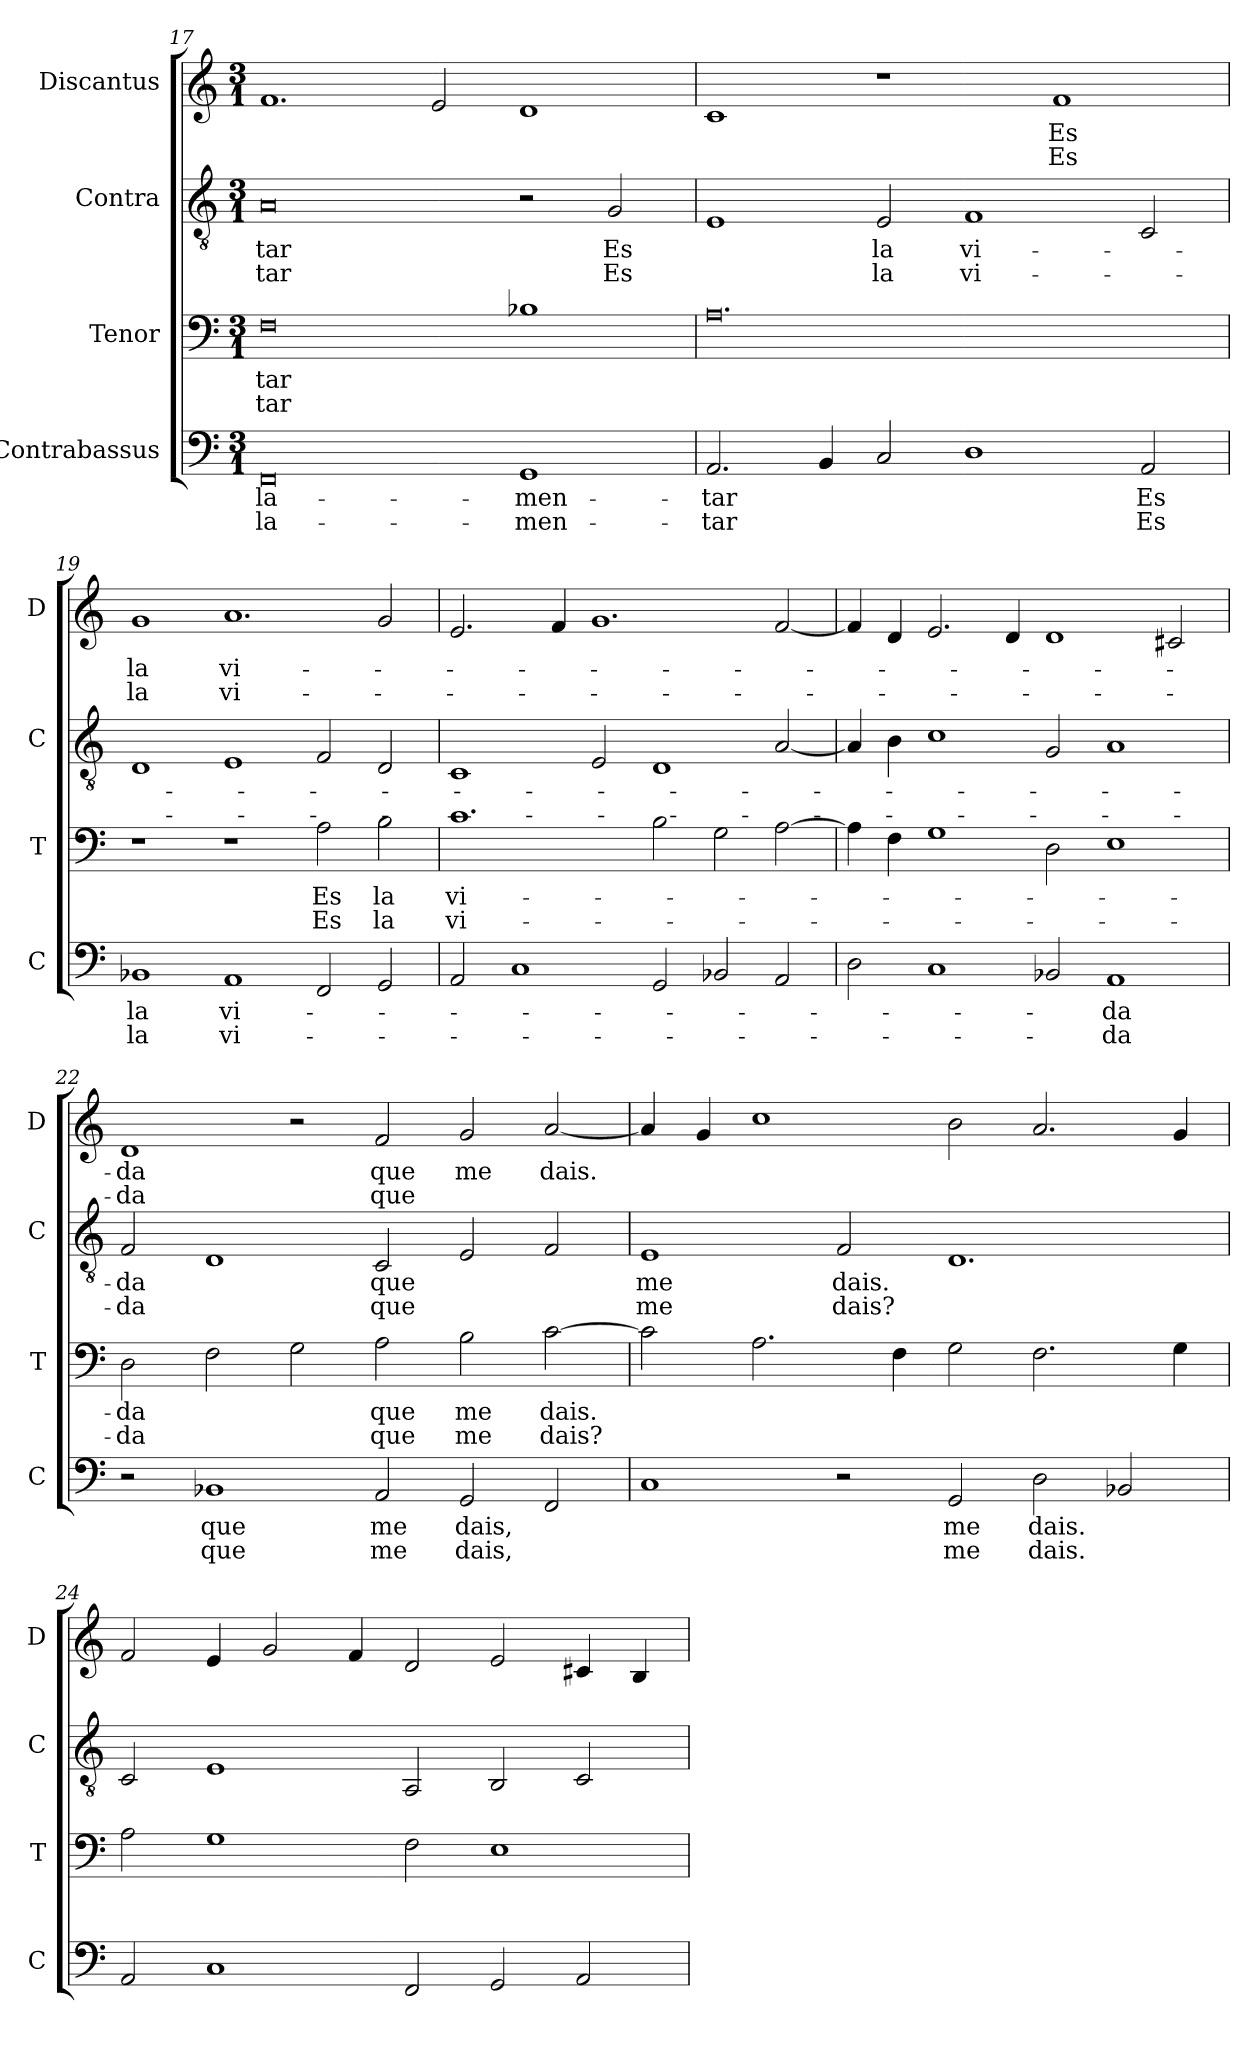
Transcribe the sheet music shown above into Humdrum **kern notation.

**kern	**text	**text	**kern	**text	**text	**kern	**text	**text	**kern	**text	**text
*part4	*part4	*part4	*part3	*part3	*part3	*part2	*part2	*part2	*part1	*part1	*part1
*staff4	*staff4	*staff4	*staff3	*staff3	*staff3	*staff2	*staff2	*staff2	*staff1	*staff1	*staff1
*I"Contrabassus	*	*	*I"Tenor	*	*	*I"Contra	*	*	*I"Discantus	*	*
*I'C	*	*	*I'T	*	*	*I'C	*	*	*I'D	*	*
*clefF4	*	*	*clefF4	*	*	*clefGv2	*	*	*clefG2	*	*
*k[]	*	*	*k[]	*	*	*k[]	*	*	*k[]	*	*
*M3/1	*	*	*M3/1	*	*	*M3/1	*	*	*M3/1	*	*
=17	=17	=17	=17	=17	=17	=17	=17	=17	=17	=17	=17
0FF	la-	la-	0F	-tar	-tar	0A	-tar	-tar	1.f	.	.
.	.	.	.	.	.	.	.	.	2e	.	.
1GG	-men-	-men-	1B-X	.	.	2r	.	.	1d	.	.
.	.	.	.	.	.	2G	Es	Es	.	.	.
=18	=18	=18	=18	=18	=18	=18	=18	=18	=18	=18	=18
2.AA	-tar	-tar	0.A	.	.	1E	.	.	1c	.	.
4BB	.	.	.	.	.	.	.	.	.	.	.
2C	.	.	.	.	.	2E	la	la	1r	.	.
1D	.	.	.	.	.	1F	vi-	vi-	.	.	.
.	.	.	.	.	.	.	.	.	1f	Es	Es
2AA	Es	Es	.	.	.	2C	.	.	.	.	.
=19	=19	=19	=19	=19	=19	=19	=19	=19	=19	=19	=19
1BB-X	la	la	1r	.	.	1D	.	.	1g	la	la
1AA	vi-	vi-	1r	.	.	1E	.	.	1.a	vi-	vi-
2FF	.	.	2A	Es	Es	2F	.	.	.	.	.
2GG	.	.	2B	la	la	2D	.	.	2g	.	.
=20	=20	=20	=20	=20	=20	=20	=20	=20	=20	=20	=20
2AA	.	.	1.c	vi-	vi-	1C	.	.	2.e	.	.
1C	.	.	.	.	.	.	.	.	.	.	.
.	.	.	.	.	.	.	.	.	4f	.	.
.	.	.	.	.	.	2E	.	.	1.g	.	.
2GG	.	.	2B	.	.	1D	.	.	.	.	.
2BB-X	.	.	2G	.	.	.	.	.	.	.	.
2AA	.	.	[2A	.	.	[2A	.	.	[2f	.	.
=21	=21	=21	=21	=21	=21	=21	=21	=21	=21	=21	=21
2D	.	.	4A]	.	.	4A]	.	.	4f]	.	.
.	.	.	4F	.	.	4B	.	.	4d	.	.
1C	.	.	1G	.	.	1c	.	.	2.e	.	.
.	.	.	.	.	.	.	.	.	4d	.	.
2BB-X	.	.	2D	.	.	2G	.	.	1d	.	.
1AA	-da	-da	1E	.	.	1A	.	.	.	.	.
.	.	.	.	.	.	.	.	.	2c#X	.	.
=22	=22	=22	=22	=22	=22	=22	=22	=22	=22	=22	=22
2r	.	.	2D	-da	-da	2F	-da	-da	1d	-da	-da
1BB-X	que	que	2F	.	.	1D	.	.	.	.	.
.	.	.	2G	.	.	.	.	.	2r	.	.
2AA	me	me	2A	que	que	2C	que	que	2f	que	que
2GG	dais,	dais,	2B	me	me	2E	.	.	2g	me	.
2FF	.	.	[2c	dais.	dais?	2F	.	.	[2a	dais.	.
=23	=23	=23	=23	=23	=23	=23	=23	=23	=23	=23	=23
1C	.	.	2c]	.	.	1E	me	me	4a]	.	.
.	.	.	.	.	.	.	.	.	4g	.	.
.	.	.	2.A	.	.	.	.	.	1cc	.	.
2r	.	.	.	.	.	2F	dais.	dais?	.	.	.
.	.	.	4F	.	.	.	.	.	.	.	.
2GG	me	me	2G	.	.	1.D	.	.	2b	.	.
2D	dais.	dais.	2.F	.	.	.	.	.	2.a	.	.
2BB-X	.	.	.	.	.	.	.	.	.	.	.
.	.	.	4G	.	.	.	.	.	4g	.	.
=24	=24	=24	=24	=24	=24	=24	=24	=24	=24	=24	=24
2AA	.	.	2A	.	.	2C	.	.	2f	.	.
1C	.	.	1G	.	.	1E	.	.	4e	.	.
.	.	.	.	.	.	.	.	.	2g	.	.
.	.	.	.	.	.	.	.	.	4f	.	.
2FF	.	.	2F	.	.	2AA	.	.	2d	.	.
2GG	.	.	1E	.	.	2BB	.	.	2e	.	.
2AA	.	.	.	.	.	2C	.	.	4c#X	.	.
.	.	.	.	.	.	.	.	.	4B	.	.
=	=	=	=	=	=	=	=	=	=	=	=
*-	*-	*-	*-	*-	*-	*-	*-	*-	*-	*-	*-
